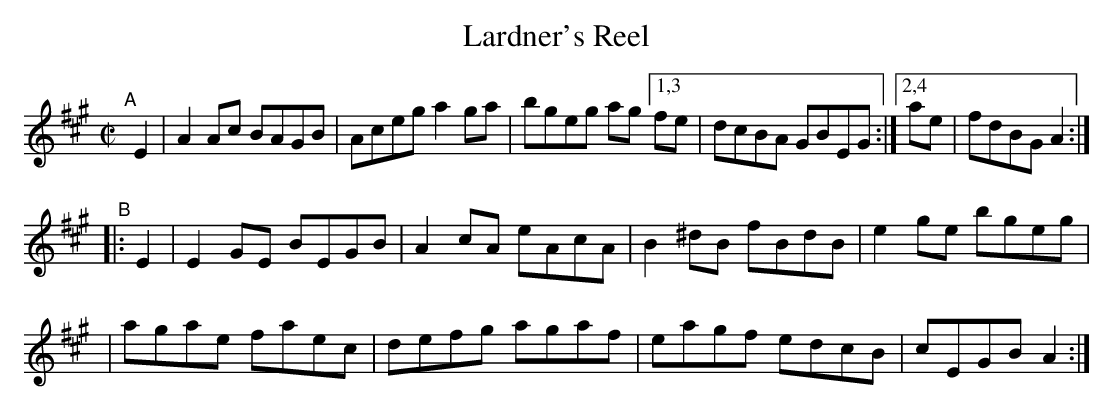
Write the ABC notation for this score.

X:1
T: Lardner's Reel
M: C|
L: 1/8
K: A
"^A"[|] E2 \
| A2Ac BAGB | Aceg a2ga | bgeg ag [1,3 fe | dcBA GBEG \
                                :|[2,4 ae | fdBG A2 :|
"^B"|: E2 \
| E2GE BEGB | A2cA eAcA | B2^dB fBdB | e2ge bgeg |
| agae faec | defg agaf | eagf  edcB | cEGB A2 :|
